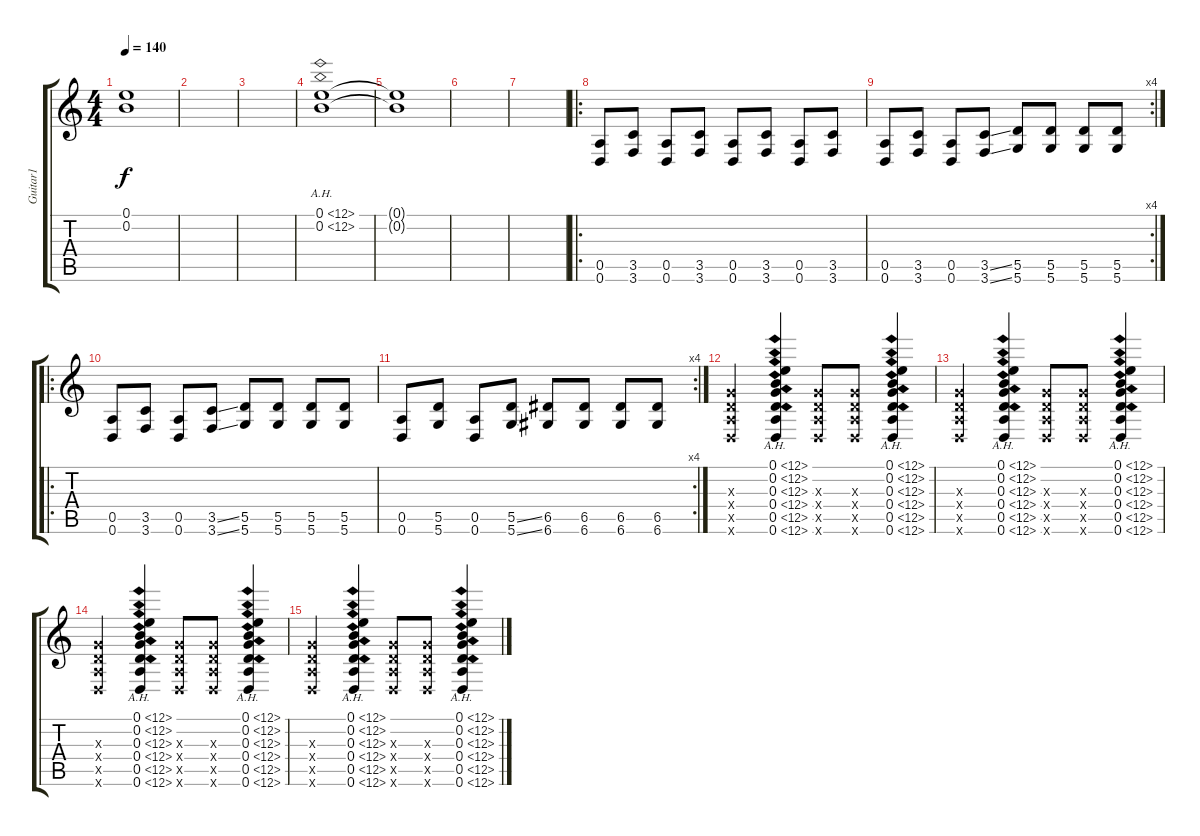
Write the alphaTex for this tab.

\track ("Guitar1" "Guitar1") {instrument overdrivenguitar}
\staff {score tabs}
\tuning (E4 B3 G3 D3 A2 D2) {hide}
\ts (4 4)
\tempo 140
\clef g2
\ks c
(0.1{t} 0.2{t}).1{dy f} |
|
|
(0.1{ah 12} 0.2{ah 12}).1 |
(0.1{t} 0.2{t}).1 |
|
|
\ro
(0.5 0.6).8 (3.5 3.6).8 (0.5 0.6).8 (3.5 3.6).8 (0.5 0.6).8 (3.5 3.6).8 (0.5 0.6).8 (3.5 3.6).8 |
\rc 4
(0.5 0.6).8 (3.5 3.6).8 (0.5 0.6).8 (3.5{ss} 3.6{ss}).8 (5.5 5.6).8 (5.5 5.6).8 (5.5 5.6).8 (5.5 5.6).8 |
\ro
(0.5 0.6).8 (3.5 3.6).8 (0.5 0.6).8 (3.5{ss} 3.6{ss}).8 (5.5 5.6).8 (5.5 5.6).8 (5.5 5.6).8 (5.5 5.6).8 |
\rc 4
(0.5 0.6).8 (5.5 5.6).8 (0.5 0.6).8 (5.5{ss} 5.6{ss}).8 (6.5 6.6).8 (6.5 6.6).8 (6.5 6.6).8 (6.5 6.6).8 |
(0.3{x} 0.4{x} 0.5{x} 0.6{x}).4 (0.1{ah 12} 0.2{ah 12} 0.3{ah 12} 0.4{ah 12} 0.5{ah 12} 0.6{ah 12}).4 (0.3{x} 0.4{x} 0.5{x} 0.6{x}).8 (0.3{x} 0.4{x} 0.5{x} 0.6{x}).8 (0.1{ah 12} 0.2{ah 12} 0.3{ah 12} 0.4{ah 12} 0.5{ah 12} 0.6{ah 12}).4 |
(0.3{x} 0.4{x} 0.5{x} 0.6{x}).4 (0.1{ah 12} 0.2{ah 12} 0.3{ah 12} 0.4{ah 12} 0.5{ah 12} 0.6{ah 12}).4 (0.3{x} 0.4{x} 0.5{x} 0.6{x}).8 (0.3{x} 0.4{x} 0.5{x} 0.6{x}).8 (0.1{ah 12} 0.2{ah 12} 0.3{ah 12} 0.4{ah 12} 0.5{ah 12} 0.6{ah 12}).4 |
(0.3{x} 0.4{x} 0.5{x} 0.6{x}).4 (0.1{ah 12} 0.2{ah 12} 0.3{ah 12} 0.4{ah 12} 0.5{ah 12} 0.6{ah 12}).4 (0.3{x} 0.4{x} 0.5{x} 0.6{x}).8 (0.3{x} 0.4{x} 0.5{x} 0.6{x}).8 (0.1{ah 12} 0.2{ah 12} 0.3{ah 12} 0.4{ah 12} 0.5{ah 12} 0.6{ah 12}).4 |
(0.3{x} 0.4{x} 0.5{x} 0.6{x}).4 (0.1{ah 12} 0.2{ah 12} 0.3{ah 12} 0.4{ah 12} 0.5{ah 12} 0.6{ah 12}).4 (0.3{x} 0.4{x} 0.5{x} 0.6{x}).8 (0.3{x} 0.4{x} 0.5{x} 0.6{x}).8 (0.1{ah 12} 0.2{ah 12} 0.3{ah 12} 0.4{ah 12} 0.5{ah 12} 0.6{ah 12}).4
